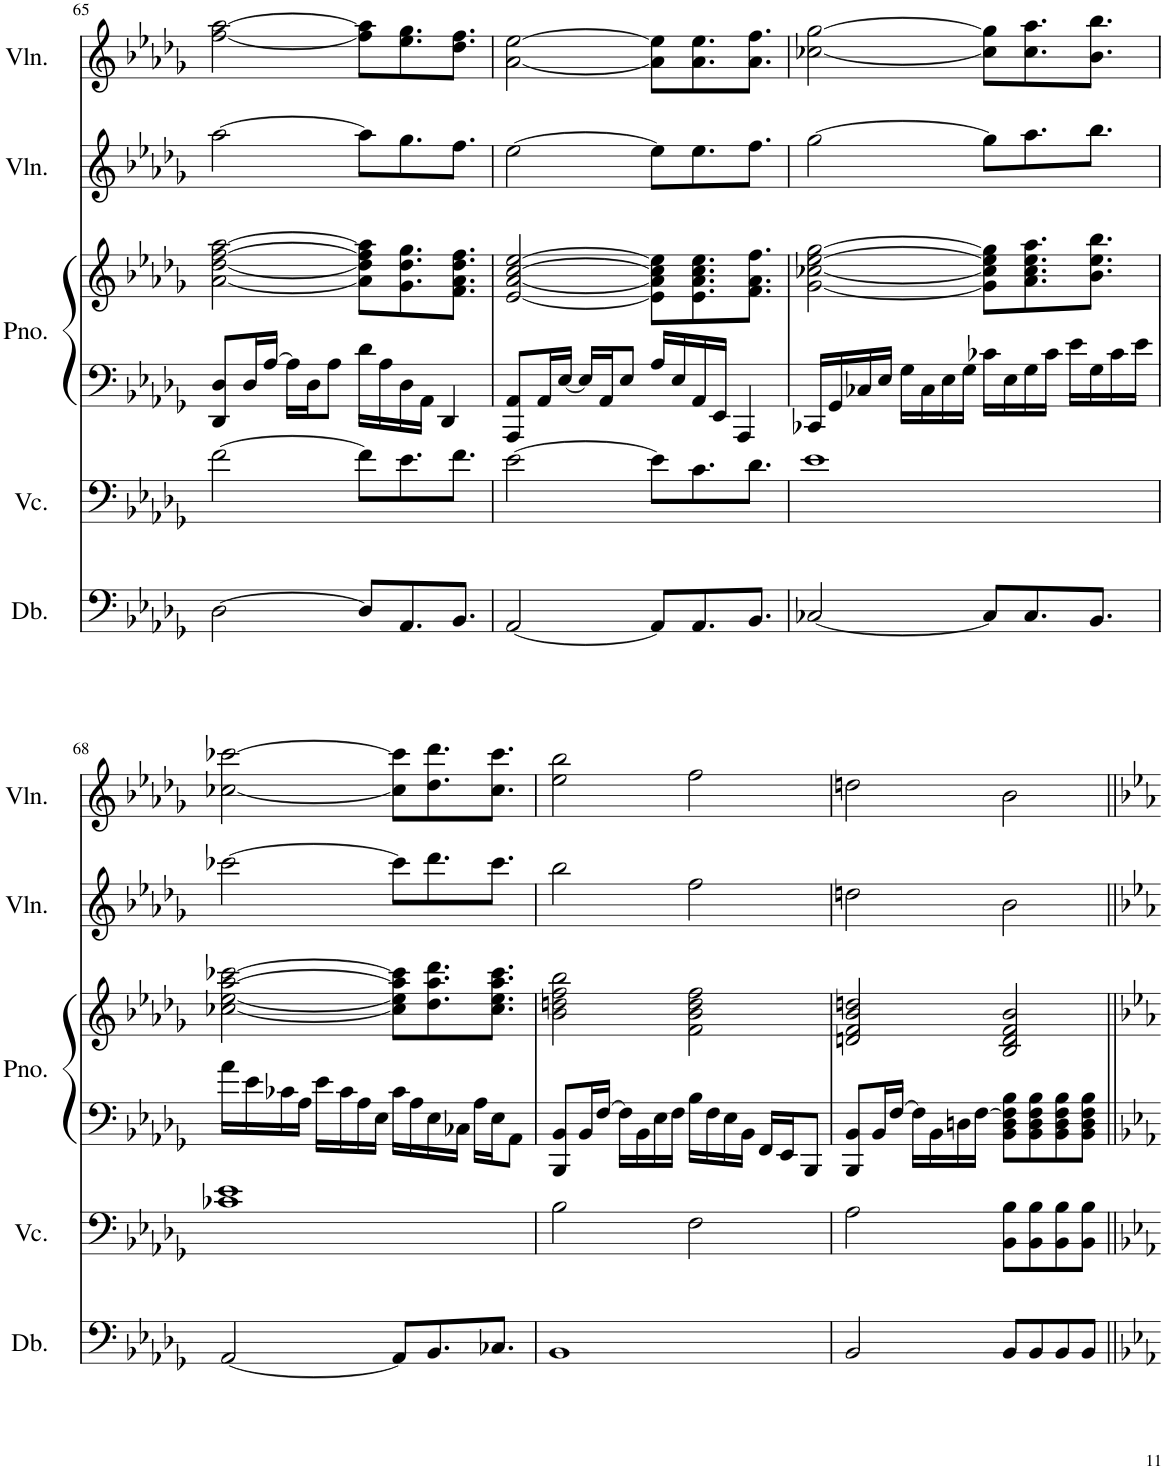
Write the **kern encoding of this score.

**kern	**kern	**kern	**kern	**kern	**kern
*part5	*part4	*part3	*part3	*part2	*part1
*staff6	*staff5	*staff4	*staff3	*staff2	*staff1
*I"Double Bass	*I"Violoncello	*I"Piano	*	*I"Violin	*I"Violin
*I'Db.	*I'Vc.	*I'Pno.	*	*I'Vln.	*I'Vln.
!!LO:PB:g=z
*clefF4	*clefF4	*clefF4	*clefG2	*clefG2	*clefG2
*Trd7c12	*	*	*	*	*
*k[b-e-a-d-g-]	*k[b-e-a-d-g-]	*k[b-e-a-d-g-]	*k[b-e-a-d-g-]	*k[b-e-a-d-g-]	*k[b-e-a-d-g-]
*M4/4	*M4/4	*M4/4	*M4/4	*M4/4	*M4/4
=65	=65	=65	=65	=65	=65
[2D-\	[2f\	8DD-/ 8D-/L	[2a-\ [2dd-\ [2ff\ [2aa-\	[2aa-\	[2ff\ [2aa-\
.	.	16D-/L	.	.	.
.	.	[16A-/JJ	.	.	.
.	.	16A-\LL]	.	.	.
.	.	16D-\J	.	.	.
.	.	8A-\J	.	.	.
8D-/L]	8f\L]	16d-\LL	8a-\] 8dd-\] 8ff\] 8aa-\]L	8aa-\L]	8ff\] 8aa-\]L
.	.	16A-\	.	.	.
8.AA-/	8.e-\	16D-\	8.g-\ 8.dd-\ 8.gg-\	8.gg-\	8.ee-\ 8.gg-\
.	.	16AA-\JJ	.	.	.
.	.	4DD-/	.	.	.
8.BB-/J	8.f\J	.	8.f\ 8.a-\ 8.dd-\ 8.ff\J	8.ff\J	8.dd-\ 8.ff\J
=66	=66	=66	=66	=66	=66
[2AA-/	[2e-\	8AAA-/ 8AA-/L	[2e-/ [2a-/ [2cc/ [2ee-/	[2ee-\	[2a-\ [2ee-\
.	.	16AA-/L	.	.	.
.	.	[16E-/JJ	.	.	.
.	.	16E-/LL]	.	.	.
.	.	16AA-/J	.	.	.
.	.	8E-/J	.	.	.
8AA-/L]	8e-\L]	16A-/LL	8e-\] 8a-\] 8cc\] 8ee-\]L	8ee-\L]	8a-\] 8ee-\]L
.	.	16E-/	.	.	.
8.AA-/	8.c\	16AA-/	8.e-\ 8.a-\ 8.cc\ 8.ee-\	8.ee-\	8.a-\ 8.ee-\
.	.	16EE-/JJ	.	.	.
.	.	4AAA-/	.	.	.
8.BB-/J	8.d-\J	.	8.f\ 8.a-\ 8.ff\J	8.ff\J	8.a-\ 8.ff\J
=67	=67	=67	=67	=67	=67
[2C-X/	1e-	16CC-X/LL	[2g-\ [2cc-X\ [2ee-\ [2gg-\	[2gg-\	[2cc-X\ [2gg-\
.	.	16GG-/	.	.	.
.	.	16C-X/	.	.	.
.	.	16E-/JJ	.	.	.
.	.	16G-\LL	.	.	.
.	.	16C-\	.	.	.
.	.	16E-\	.	.	.
.	.	16G-\JJ	.	.	.
8C-/L]	.	16c-X\LL	8g-\] 8cc-\] 8ee-\] 8gg-\]L	8gg-\L]	8cc-\] 8gg-\]L
.	.	16E-\	.	.	.
8.C-/	.	16G-\	8.a-\ 8.cc-\ 8.ee-\ 8.aa-\	8.aa-\	8.cc-\ 8.aa-\
.	.	16c-\JJ	.	.	.
.	.	16e-\LL	.	.	.
8.BB-/J	.	16G-\	8.b-\ 8.ee-\ 8.bb-\J	8.bb-\J	8.b-\ 8.bb-\J
.	.	16c-\	.	.	.
.	.	16e-\JJ	.	.	.
!!LO:LB:g=z
=68	=68	=68	=68	=68	=68
[2AA-/	1c-X 1e-	16a-\LL	[2cc-X\ [2ee-\ [2aa-\ [2ccc-X\	[2ccc-X\	[2cc-X\ [2ccc-X\
.	.	16e-\	.	.	.
.	.	16c-X\	.	.	.
.	.	16A-\JJ	.	.	.
.	.	16e-\LL	.	.	.
.	.	16c-\	.	.	.
.	.	16A-\	.	.	.
.	.	16E-\JJ	.	.	.
8AA-/L]	.	16c-\LL	8cc-\] 8ee-\] 8aa-\] 8ccc-\]L	8ccc-\L]	8cc-\] 8ccc-\]L
.	.	16A-\	.	.	.
8.BB-/	.	16E-\	8.dd-\ 8.aa-\ 8.ddd-\	8.ddd-\	8.dd-\ 8.ddd-\
.	.	16C-X\JJ	.	.	.
.	.	16A-\LL	.	.	.
8.C-X/J	.	16E-\J	8.cc-\ 8.ee-\ 8.aa-\ 8.ccc-\J	8.ccc-\J	8.cc-\ 8.ccc-\J
.	.	8AA-\J	.	.	.
=69	=69	=69	=69	=69	=69
1BB-	2B-\	8BBB-/ 8BB-/L	2b-\ 2ddn\ 2ff\ 2bb-\	2bb-\	2ee-\ 2bb-\
.	.	16BB-/L	.	.	.
.	.	[16F/JJ	.	.	.
.	.	16F\LL]	.	.	.
.	.	16BB-\	.	.	.
.	.	16E-\	.	.	.
.	.	16F\JJ	.	.	.
.	2F\	16B-\LL	2f\ 2b-\ 2dd\ 2ff\	2ff\	2ff\
.	.	16F\	.	.	.
.	.	16E-\	.	.	.
.	.	16BB-\JJ	.	.	.
.	.	16FF/LL	.	.	.
.	.	16EE-/J	.	.	.
.	.	8BBB-/J	.	.	.
=70	=70	=70	=70	=70	=70
2BB-/	2A-\	8BBB-/ 8BB-/L	2dn/ 2f/ 2b-/ 2ddn/	2ddn\	2ddn\
.	.	16BB-/L	.	.	.
.	.	[16F/JJ	.	.	.
.	.	16F\LL]	.	.	.
.	.	16BB-\	.	.	.
.	.	16Dn\	.	.	.
.	.	[16F\JJ	.	.	.
8BB-/L	8BB-\ 8B-\L	8BB-\ 8D\ 8F\] 8B-\L	2B-/ 2d/ 2f/ 2b-/	2b-\	2b-\
8BB-/	8BB-\ 8B-\	8BB-\ 8D\ 8F\ 8B-\	.	.	.
8BB-/	8BB-\ 8B-\	8BB-\ 8D\ 8F\ 8B-\	.	.	.
8BB-/J	8BB-\ 8B-\J	8BB-\ 8D\ 8F\ 8B-\J	.	.	.
=||	=||	=||	=||	=||	=||
*-	*-	*-	*-	*-	*-
